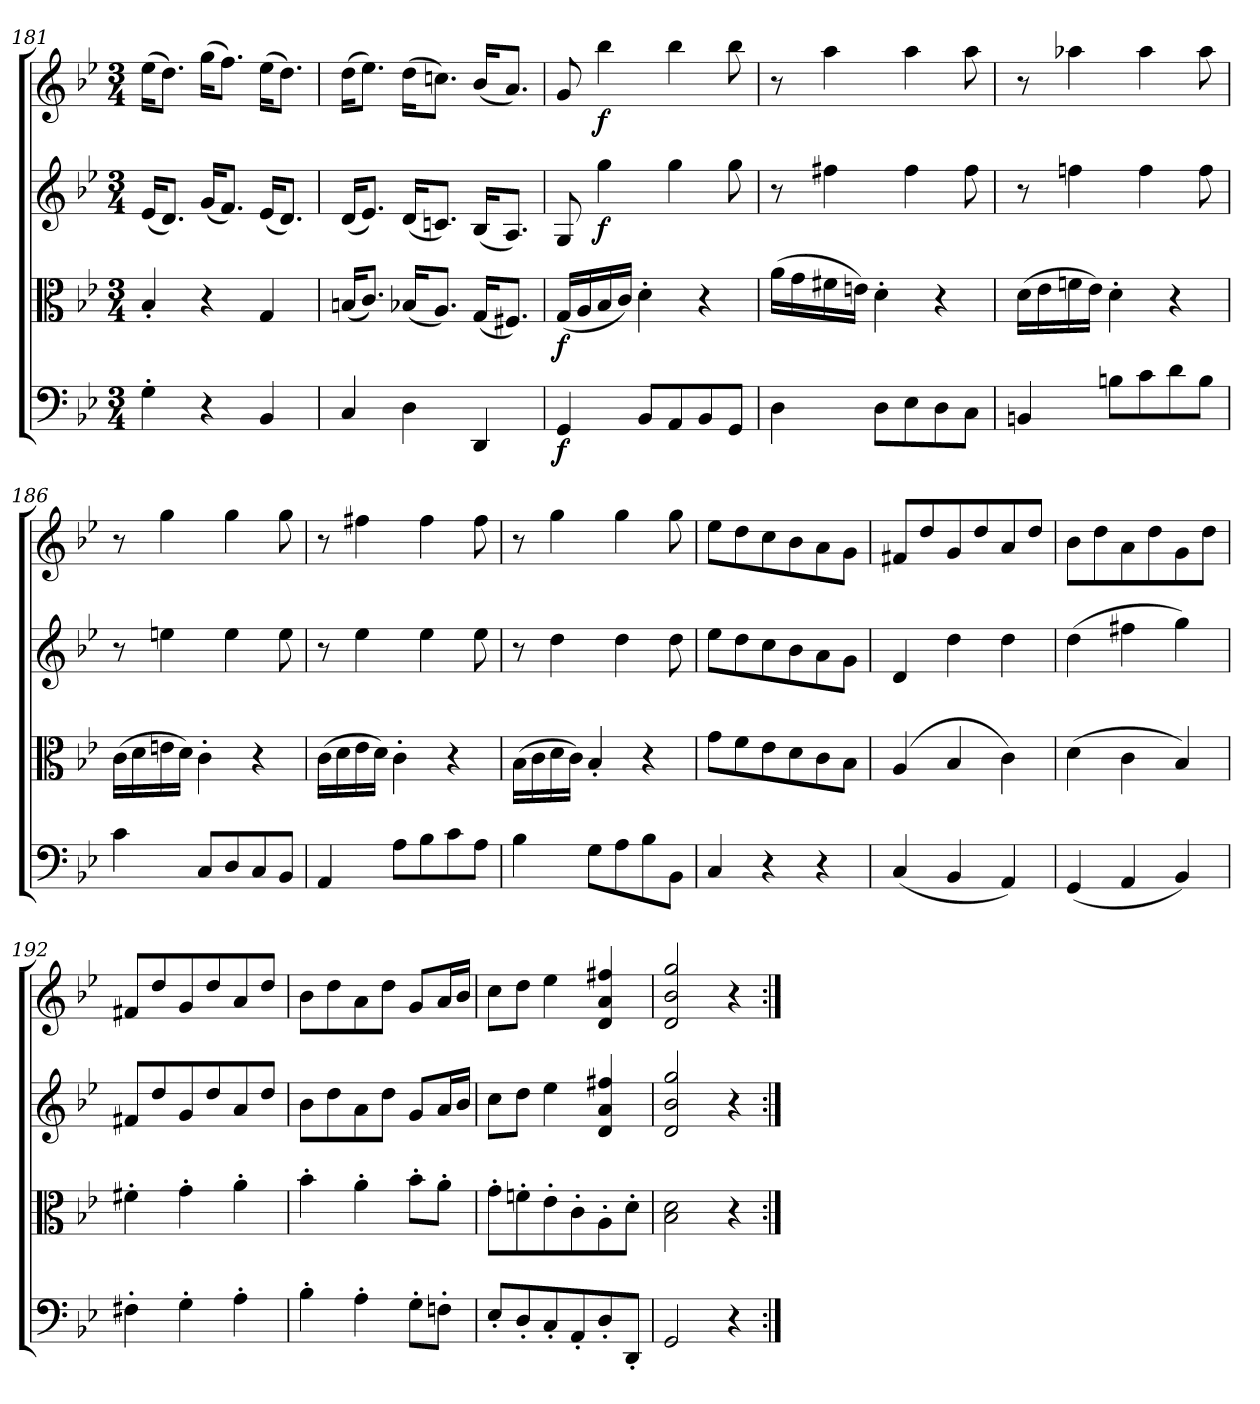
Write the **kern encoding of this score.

**kern	**dynam	**kern	**dynam	**kern	**dynam	**kern	**dynam
*part4	*part4	*part3	*part3	*part2	*part2	*part1	*part1
*staff4	*staff4	*staff3	*staff3	*staff2	*staff2	*staff1	*staff1
*clefF4	*	*clefC3	*	*clefG2	*	*clefG2	*
*k[b-e-]	*	*k[b-e-]	*	*k[b-e-]	*	*k[b-e-]	*
*g:	*	*g:	*	*g:	*	*g:	*
*M3/4	*	*M3/4	*	*M3/4	*	*M3/4	*
=181	=181	=181	=181	=181	=181	=181	=181
4G'\	.	4B-'/	.	(16e-/KL	.	(16ee-\KL	.
.	.	.	.	8.d/J)	.	8.dd\J)	.
4r	.	4r	.	(16g/KL	.	(16gg\KL	.
.	.	.	.	8.f/J)	.	8.ff\J)	.
4BB-/	.	4G/	.	(16e-/KL	.	(16ee-\KL	.
.	.	.	.	8.d/J)	.	8.dd\J)	.
=182	=182	=182	=182	=182	=182	=182	=182
4C/	.	(16Bn/KL	.	(16d/KL	.	(16dd\KL	.
.	.	8.c/J)	.	8.e-/J)	.	8.ee-\J)	.
4D\	.	(16B-X/KL	.	(16d/KL	.	(16dd\KL	.
.	.	8.A/J)	.	8.cn/J)	.	8.ccn\J)	.
4DD/	.	(16G/KL	.	(16B-/KL	.	(16b-/KL	.
.	.	8.F#X/J)	.	8.A/J)	.	8.a/J)	.
=183	=183	=183	=183	=183	=183	=183	=183
4GG/	f	(16G/LL	f	8G/	.	8g/	.
.	.	16A/	.	.	.	.	.
.	.	16B-/	.	4gg\	f	4bb-\	f
.	.	16c/JJ)	.	.	.	.	.
8BB-/L	.	4d'\	.	.	.	.	.
8AA/	.	.	.	4gg\	.	4bb-\	.
8BB-/	.	4r	.	.	.	.	.
8GG/J	.	.	.	8gg\	.	8bb-\	.
=184	=184	=184	=184	=184	=184	=184	=184
4D\	.	(16a\LL	.	8r	.	8r	.
.	.	16g\	.	.	.	.	.
.	.	16f#X\	.	4ff#X\	.	4aa\	.
.	.	16en\JJ)	.	.	.	.	.
8D\L	.	4d'\	.	.	.	.	.
8E-\	.	.	.	4ff#\	.	4aa\	.
8D\	.	4r	.	.	.	.	.
8C\J	.	.	.	8ff#\	.	8aa\	.
=185	=185	=185	=185	=185	=185	=185	=185
4BBn/	.	(16d\LL	.	8r	.	8r	.
.	.	16e-\	.	.	.	.	.
.	.	16fn\	.	4ffn\	.	4aa-X\	.
.	.	16e-\JJ)	.	.	.	.	.
8Bn\L	.	4d'\	.	.	.	.	.
8c\	.	.	.	4ff\	.	4aa-\	.
8d\	.	4r	.	.	.	.	.
8B\J	.	.	.	8ff\	.	8aa-\	.
=186	=186	=186	=186	=186	=186	=186	=186
4c\	.	(16c\LL	.	8r	.	8r	.
.	.	16d\	.	.	.	.	.
.	.	16en\	.	4een\	.	4gg\	.
.	.	16d\JJ)	.	.	.	.	.
8C/L	.	4c'\	.	.	.	.	.
8D/	.	.	.	4ee\	.	4gg\	.
8C/	.	4r	.	.	.	.	.
8BB-/J	.	.	.	8ee\	.	8gg\	.
=187	=187	=187	=187	=187	=187	=187	=187
4AA/	.	(16c\LL	.	8r	.	8r	.
.	.	16d\	.	.	.	.	.
.	.	16e-\	.	4ee-\	.	4ff#X\	.
.	.	16d\JJ)	.	.	.	.	.
8A\L	.	4c'\	.	.	.	.	.
8B-\	.	.	.	4ee-\	.	4ff#\	.
8c\	.	4r	.	.	.	.	.
8A\J	.	.	.	8ee-\	.	8ff#\	.
=188	=188	=188	=188	=188	=188	=188	=188
4B-\	.	(16B-\LL	.	8r	.	8r	.
.	.	16c\	.	.	.	.	.
.	.	16d\	.	4dd\	.	4gg\	.
.	.	16c\JJ)	.	.	.	.	.
8G\L	.	4B-'/	.	.	.	.	.
8A\	.	.	.	4dd\	.	4gg\	.
8B-\	.	4r	.	.	.	.	.
8BB-\J	.	.	.	8dd\	.	8gg\	.
=189	=189	=189	=189	=189	=189	=189	=189
4C/	.	8g\L	.	8ee-\L	.	8ee-\L	.
.	.	8f\	.	8dd\	.	8dd\	.
4r	.	8e-\	.	8cc\	.	8cc\	.
.	.	8d\	.	8b-\	.	8b-\	.
4r	.	8c\	.	8a\	.	8a\	.
.	.	8B-\J	.	8g\J	.	8g\J	.
=190	=190	=190	=190	=190	=190	=190	=190
(4C/	.	(4A/	.	4d/	.	8f#X/L	.
.	.	.	.	.	.	8dd/	.
4BB-/	.	4B-/	.	4dd\	.	8g/	.
.	.	.	.	.	.	8dd/	.
4AA/)	.	4c\)	.	4dd\	.	8a/	.
.	.	.	.	.	.	8dd/J	.
=191	=191	=191	=191	=191	=191	=191	=191
(4GG/	.	(4d\	.	(4dd\	.	8b-\L	.
.	.	.	.	.	.	8dd\	.
4AA/	.	4c\	.	4ff#X\	.	8a\	.
.	.	.	.	.	.	8dd\	.
4BB-/)	.	4B-/)	.	4gg\)	.	8g\	.
.	.	.	.	.	.	8dd\J	.
=192	=192	=192	=192	=192	=192	=192	=192
4F#X'\	.	4f#X'\	.	8f#X/L	.	8f#X/L	.
.	.	.	.	8dd/	.	8dd/	.
4G'\	.	4g'\	.	8g/	.	8g/	.
.	.	.	.	8dd/	.	8dd/	.
4A'\	.	4a'\	.	8a/	.	8a/	.
.	.	.	.	8dd/J	.	8dd/J	.
=193	=193	=193	=193	=193	=193	=193	=193
4B-'\	.	4b-'\	.	8b-\L	.	8b-\L	.
.	.	.	.	8dd\	.	8dd\	.
4A'\	.	4a'\	.	8a\	.	8a\	.
.	.	.	.	8dd\J	.	8dd\J	.
8G'\L	.	8b-'\L	.	8g/L	.	8g/L	.
8Fn'\J	.	8a'\J	.	16a/L	.	16a/L	.
.	.	.	.	16b-/JJ	.	16b-/JJ	.
=194	=194	=194	=194	=194	=194	=194	=194
8E-'/L	.	8g'\L	.	8cc\L	.	8cc\L	.
8D'/	.	8fn'\	.	8dd\J	.	8dd\J	.
8C'/	.	8e-'\	.	4ee-\	.	4ee-\	.
8AA'/	.	8c'\	.	.	.	.	.
8D'/	.	8A'\	.	4d/ 4a/ 4ff#X/	.	4d/ 4a/ 4ff#X/	.
8DD'/J	.	8d'\J	.	.	.	.	.
=195	=195	=195	=195	=195	=195	=195	=195
2GG/	.	2B-\ 2d\	.	2d/ 2b-/ 2gg/	.	2d/ 2b-/ 2gg/	.
4r	.	4r	.	4r	.	4r	.
=:|!	=:|!	=:|!	=:|!	=:|!	=:|!	=:|!	=:|!
*-	*-	*-	*-	*-	*-	*-	*-
